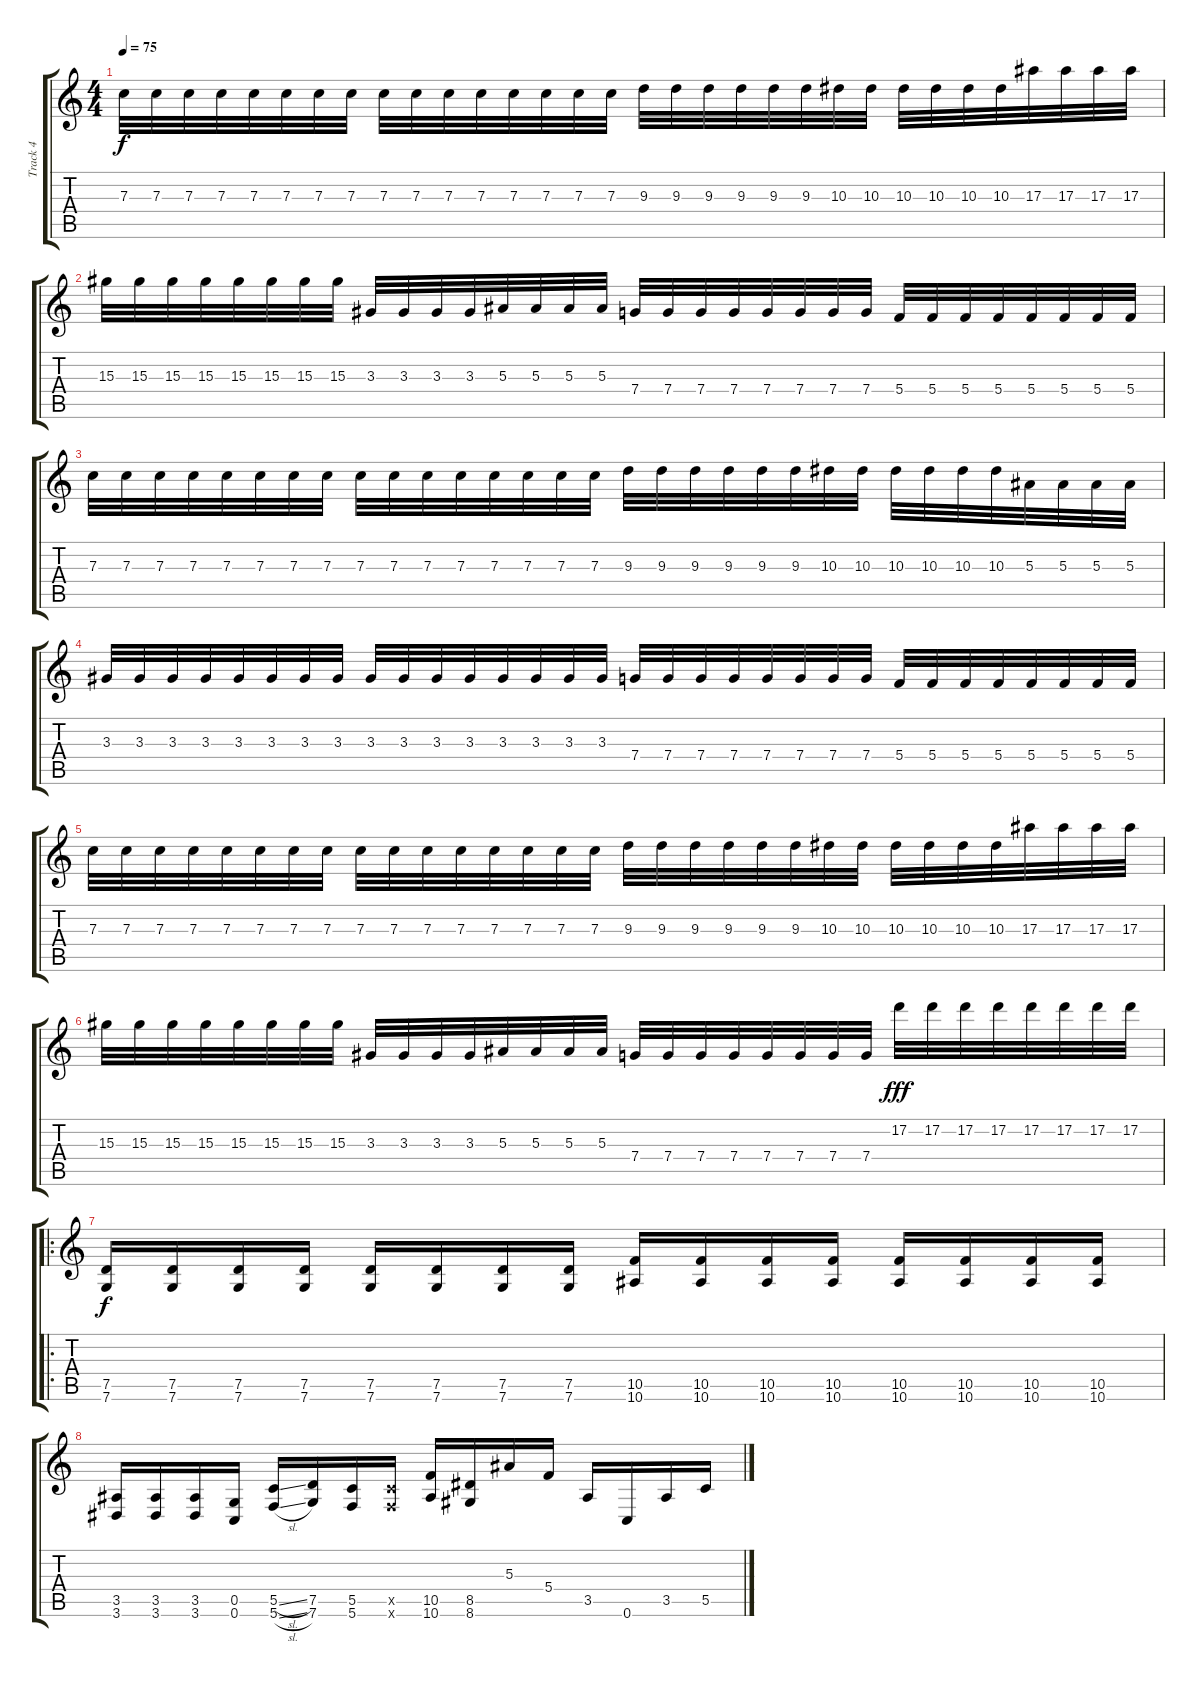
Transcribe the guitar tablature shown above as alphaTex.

\track ("Track 4" "Track 4") {instrument distortionguitar}
\staff {score tabs}
\tuning (D4 A3 F3 C3 G2 C2) {hide}
\ts (4 4)
\tempo 75
\clef g2
\ks c
7.3.32{dy f} 7.3.32 7.3.32 7.3.32 7.3.32 7.3.32 7.3.32 7.3.32 7.3.32 7.3.32 7.3.32 7.3.32 7.3.32 7.3.32 7.3.32 7.3.32 9.3.32 9.3.32 9.3.32 9.3.32 9.3.32 9.3.32 10.3.32 10.3.32 10.3.32 10.3.32 10.3.32 10.3.32 17.3.32 17.3.32 17.3.32 17.3.32 |
15.3.32 15.3.32 15.3.32 15.3.32 15.3.32 15.3.32 15.3.32 15.3.32 3.3.32 3.3.32 3.3.32 3.3.32 5.3.32 5.3.32 5.3.32 5.3.32 7.4.32 7.4.32 7.4.32 7.4.32 7.4.32 7.4.32 7.4.32 7.4.32 5.4.32 5.4.32 5.4.32 5.4.32 5.4.32 5.4.32 5.4.32 5.4.32 |
7.3.32 7.3.32 7.3.32 7.3.32 7.3.32 7.3.32 7.3.32 7.3.32 7.3.32 7.3.32 7.3.32 7.3.32 7.3.32 7.3.32 7.3.32 7.3.32 9.3.32 9.3.32 9.3.32 9.3.32 9.3.32 9.3.32 10.3.32 10.3.32 10.3.32 10.3.32 10.3.32 10.3.32 5.3.32 5.3.32 5.3.32 5.3.32 |
3.3.32 3.3.32 3.3.32 3.3.32 3.3.32 3.3.32 3.3.32 3.3.32 3.3.32 3.3.32 3.3.32 3.3.32 3.3.32 3.3.32 3.3.32 3.3.32 7.4.32 7.4.32 7.4.32 7.4.32 7.4.32 7.4.32 7.4.32 7.4.32 5.4.32 5.4.32 5.4.32 5.4.32 5.4.32 5.4.32 5.4.32 5.4.32 |
7.3.32 7.3.32 7.3.32 7.3.32 7.3.32 7.3.32 7.3.32 7.3.32 7.3.32 7.3.32 7.3.32 7.3.32 7.3.32 7.3.32 7.3.32 7.3.32 9.3.32 9.3.32 9.3.32 9.3.32 9.3.32 9.3.32 10.3.32 10.3.32 10.3.32 10.3.32 10.3.32 10.3.32 17.3.32 17.3.32 17.3.32 17.3.32 |
15.3.32 15.3.32 15.3.32 15.3.32 15.3.32 15.3.32 15.3.32 15.3.32 3.3.32 3.3.32 3.3.32 3.3.32 5.3.32 5.3.32 5.3.32 5.3.32 7.4.32 7.4.32 7.4.32 7.4.32 7.4.32 7.4.32 7.4.32 7.4.32 17.2.32{dy fff} 17.2.32 17.2.32 17.2.32 17.2.32 17.2.32 17.2.32 17.2.32 |
\ro
(7.5 7.6).16{dy f} (7.5 7.6).16 (7.5 7.6).16 (7.5 7.6).16 (7.5 7.6).16 (7.5 7.6).16 (7.5 7.6).16 (7.5 7.6).16 (10.5 10.6).16 (10.5 10.6).16 (10.5 10.6).16 (10.5 10.6).16 (10.5 10.6).16 (10.5 10.6).16 (10.5 10.6).16 (10.5 10.6).16 |
(3.5 3.6).16 (3.5 3.6).16 (3.5 3.6).16 (0.5 0.6).16 (5.5{sl} 5.6{sl}).16 (7.5 7.6).16 (5.5 5.6).16 (5.5{x} 5.6{x}).16 (10.5 10.6).16 (8.5 8.6).16 5.3.16 5.4.16 3.5.16 0.6.16 3.5.16 5.5.16
